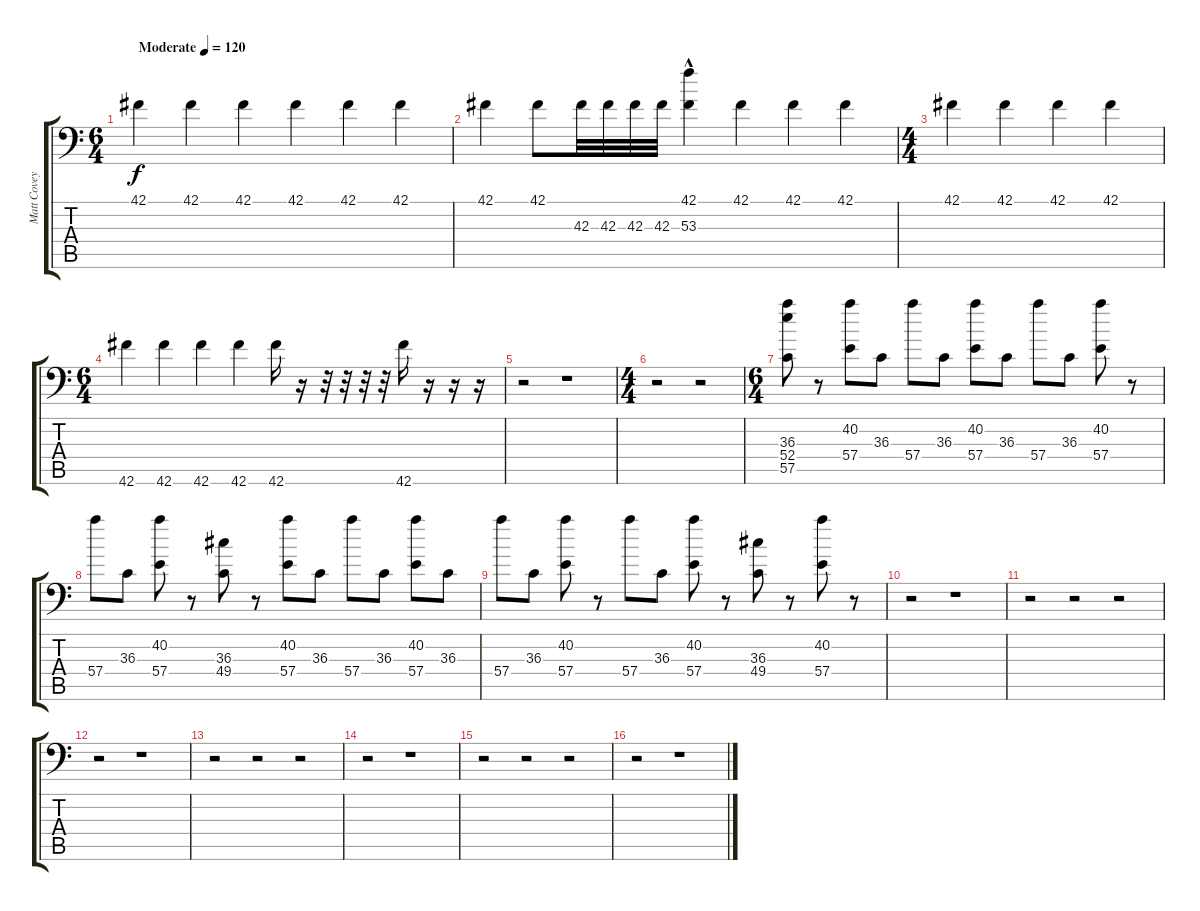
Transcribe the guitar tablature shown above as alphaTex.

\track ("Matt Covey" "Matt Covey") {instrument acousticgrandpiano}
\staff {score tabs}
\tuning (C-1 C-1 C-1 C-1 C-1 C-1) {hide}
\ts (6 4)
\tempo (120 "Moderate")
\clef f4
\ks c
42.1.4{dy f instrument acousticgrandpiano} 42.1.4 42.1.4 42.1.4 42.1.4 42.1.4 |
42.1.4 42.1.8 42.3.32 42.3.32 42.3.32 42.3.32 (42.1 53.3{hac}).4 42.1.4 42.1.4 42.1.4 |
\ts (4 4)
42.1.4 42.1.4 42.1.4 42.1.4 |
\ts (6 4)
42.6.4 42.6.4 42.6.4 42.6.4 42.6.16 r.16 r.32 r.32 r.32 r.32 42.6.16 r.16 r.16 r.16 |
r.2 r.1 |
\ts (4 4)
r.2 r.2 |
\ts (6 4)
(36.3 52.4 57.5).8 r.8 (40.2 57.4).8 36.3.8 57.4.8 36.3.8 (40.2 57.4).8 36.3.8 57.4.8 36.3.8 (40.2 57.4).8 r.8 |
57.4.8 36.3.8 (40.2 57.4).8 r.8 (36.3 49.4).8 r.8 (40.2 57.4).8 36.3.8 57.4.8 36.3.8 (40.2 57.4).8 36.3.8 |
57.4.8 36.3.8 (40.2 57.4).8 r.8 57.4.8 36.3.8 (40.2 57.4).8 r.8 (36.3 49.4).8 r.8 (40.2 57.4).8 r.8 |
r.2 r.1 |
r.2 r.2 r.2 |
r.2 r.1 |
r.2 r.2 r.2 |
r.2 r.1 |
r.2 r.2 r.2 |
r.2 r.1
